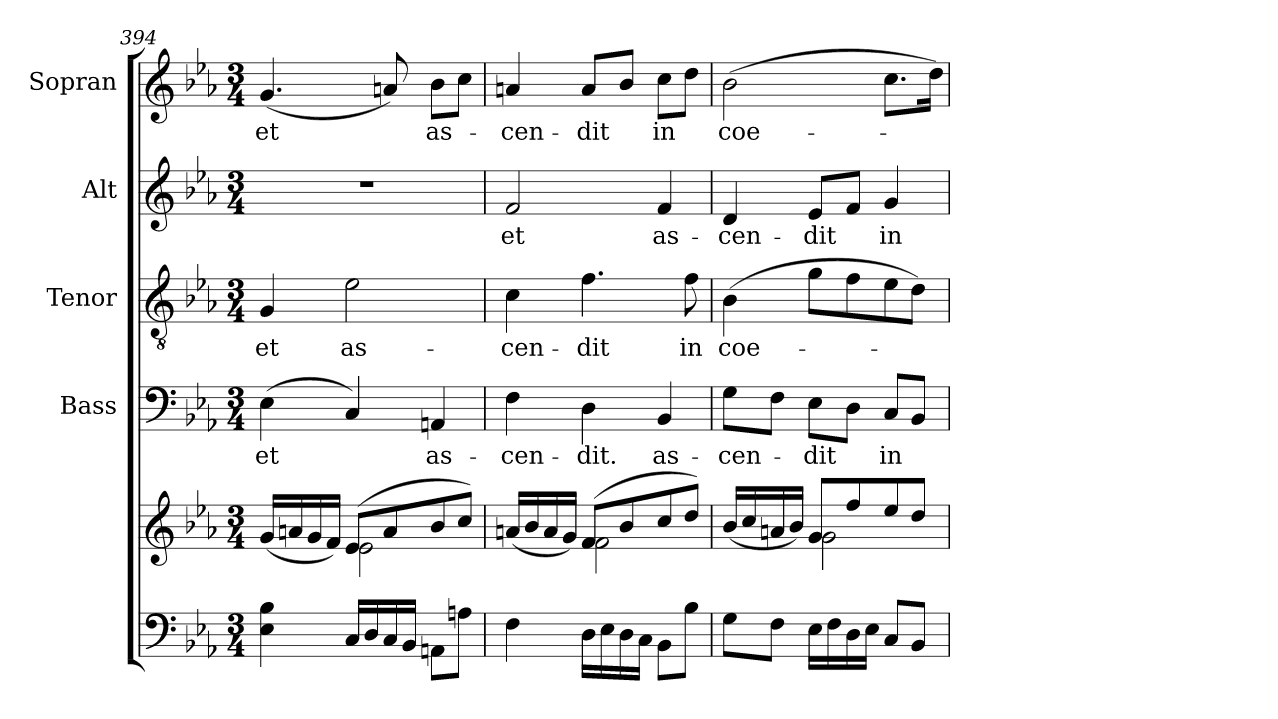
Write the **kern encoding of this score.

**kern	**kern	**kern	**text	**kern	**text	**kern	**text	**kern	**text
*part5	*part5	*part4	*part4	*part3	*part3	*part2	*part2	*part1	*part1
*staff6	*staff5	*staff4	*staff4	*staff3	*staff3	*staff2	*staff2	*staff1	*staff1
*	*	*I"Bass	*	*I"Tenor	*	*I"Alt	*	*I"Sopran	*
*	*	*I'B.	*	*I'T.	*	*I'A.	*	*I'S.	*
*clefF4	*clefG2	*clefF4	*	*clefGv2	*	*clefG2	*	*clefG2	*
*k[b-e-a-]	*k[b-e-a-]	*k[b-e-a-]	*	*k[b-e-a-]	*	*k[b-e-a-]	*	*k[b-e-a-]	*
*E-:	*E-:	*E-:	*	*E-:	*	*E-:	*	*E-:	*
*M3/4	*M3/4	*M3/4	*	*M3/4	*	*M3/4	*	*M3/4	*
=394	=394	=394	=394	=394	=394	=394	=394	=394	=394
*	*^	*	*	*	*	*	*	*	*
!	!	!	!	!LO:LY:b	!	!LO:LY:b	!	!	!	!LO:LY:b
4E-\ 4B-\	(<16g/LL	4ryy	(>4E-\	et	4G/	et	2.r	.	(<4.g/	et
.	16an/	.	.	.	.	.	.	.	.	.
.	16g/	.	.	.	.	.	.	.	.	.
.	16f/JJ)	.	.	.	.	.	.	.	.	.
!	!	!	!	!	!	!LO:LY:b	!	!	!	!
16C/LL	(>8e-/L	2e-\	4C/)	.	2e-\	as-	.	.	.	.
16D/	.	.	.	.	.	.	.	.	.	.
16C/	8a/	.	.	.	.	.	.	.	8an/)	.
16BB-/JJ	.	.	.	.	.	.	.	.	.	.
!	!	!	!	!LO:LY:b	!	!	!	!	!	!LO:LY:b
8AAn\L	8b-/	.	4AAn/	as-	.	.	.	.	8b-\L	as-
8An\J	8cc/J)	.	.	.	.	.	.	.	8cc\J	.
=395	=395	=395	=395	=395	=395	=395	=395	=395	=395	=395
!	!	!	!	!LO:LY:b	!	!LO:LY:b	!	!LO:LY:b	!	!LO:LY:b
4F\	(<16an/LL	4ryy	4F\	-cen-	4c\	-cen-	2f/	et	4an/	-cen-
.	16b-/	.	.	.	.	.	.	.	.	.
.	16a/	.	.	.	.	.	.	.	.	.
.	16g/JJ)	.	.	.	.	.	.	.	.	.
!	!	!	!	!LO:LY:b	!	!LO:LY:b	!	!	!	!LO:LY:b
16D\LL	(>8f/L	2f\	4D\	-dit.	4.f\	-dit	.	.	8a/L	-dit
16E-\	.	.	.	.	.	.	.	.	.	.
16D\	8b-/	.	.	.	.	.	.	.	8b-/J	.
16C\JJ	.	.	.	.	.	.	.	.	.	.
!	!	!	!	!LO:LY:b	!	!	!	!LO:LY:b	!	!LO:LY:b
8BB-\L	8cc/	.	4BB-/	as-	.	.	4f/	as-	8cc\L	in
!	!	!	!	!	!	!LO:LY:b	!	!	!	!
8B-\J	8dd/J)	.	.	.	8f\	in	.	.	8dd\J	.
!!LO:PB:g=z
=396	=396	=396	=396	=396	=396	=396	=396	=396	=396	=396
!	!	!	!	!LO:LY:b	!	!LO:LY:b	!	!LO:LY:b	!	!LO:LY:b
8G\L	(<16b-/LL	4ryy	8G\L	-cen-	(>4B-\	coe-	4d/	-cen-	(>2b-\	coe-
.	16cc/	.	.	.	.	.	.	.	.	.
8F\J	16an/	.	8F\J	.	.	.	.	.	.	.
.	16b-/JJ)	.	.	.	.	.	.	.	.	.
!	!	!	!	!LO:LY:b	!	!	!	!LO:LY:b	!	!
16E-\LL	8g/L	2g\	8E-\L	-dit	8g\L	.	8e-/L	-dit	.	.
16F\	.	.	.	.	.	.	.	.	.	.
16D\	8ff/	.	8D\J	.	8f\	.	8f/J	.	.	.
16E-\JJ	.	.	.	.	.	.	.	.	.	.
!	!	!	!	!LO:LY:b	!	!	!	!LO:LY:b	!	!
8C/L	8ee-/	.	8C/L	in	8e-\	.	4g/	in	8.cc\L	.
8BB-/J	8dd/J	.	8BB-/J	.	8d\J)	.	.	.	.	.
.	.	.	.	.	.	.	.	.	16dd\Jk)	.
*	*v	*v	*	*	*	*	*	*	*	*
=	=	=	=	=	=	=	=	=	=
*-	*-	*-	*-	*-	*-	*-	*-	*-	*-
